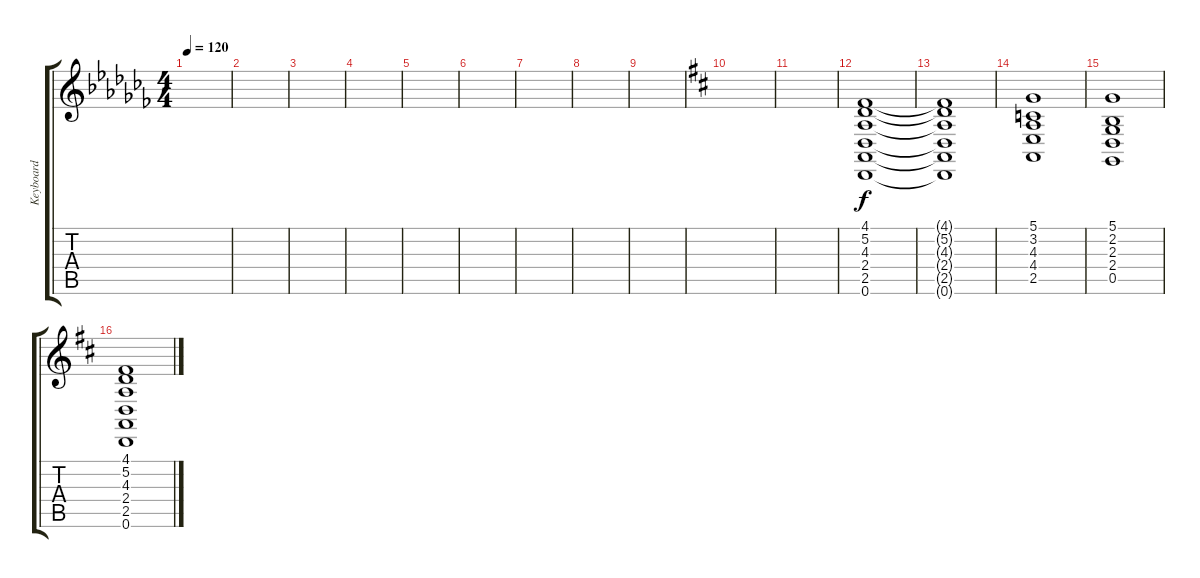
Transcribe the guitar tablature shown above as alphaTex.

\track ("Keyboard" "Keyboard") {instrument pad2warm}
\staff {score tabs}
\tuning (D4 A3 F3 C3 G2 D2) {hide}
\ts (4 4)
\tempo 120
\clef g2
\ks abminor
|
|
|
|
|
|
|
|
|
\ks d
|
|
(4.1 5.2 4.3 2.4 2.5 0.6).1 |
(4.1{t} 5.2{t} 4.3{t} 2.4{t} 2.5{t} 0.6{t}).1 |
(5.1 3.2 4.3 4.4 2.5).1 |
(5.1 2.2 2.3 2.4 0.5).1 |
(4.1 5.2 4.3 2.4 2.5 0.6).1
